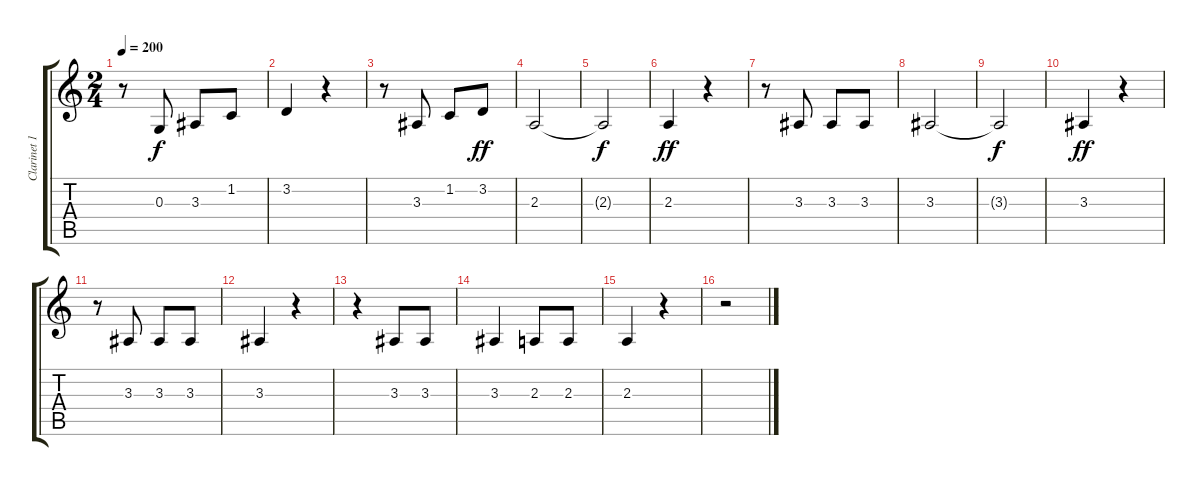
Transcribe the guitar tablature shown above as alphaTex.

\track ("Clarinet 1" "Clarinet 1") {instrument clarinet}
\staff {score tabs}
\tuning (E4 B3 G3 D3 A2 E2) {hide}
\ts (2 4)
\tempo 200
\clef g2
\ks c
r.8{dy f} 0.3.8 3.3.8 1.2.8 |
3.2.4 r.4 |
r.8 3.3.8 1.2.8 3.2.8{dy ff} |
2.3.2 |
2.3{t}.2{dy f} |
2.3.4{dy ff} r.4 |
r.8 3.3.8 3.3.8 3.3.8 |
3.3.2 |
3.3{t}.2{dy f} |
3.3.4{dy ff} r.4 |
r.8 3.3.8 3.3.8 3.3.8 |
3.3.4 r.4 |
r.4 3.3.8 3.3.8 |
3.3.4 2.3.8 2.3.8 |
2.3.4 r.4 |
r.2
